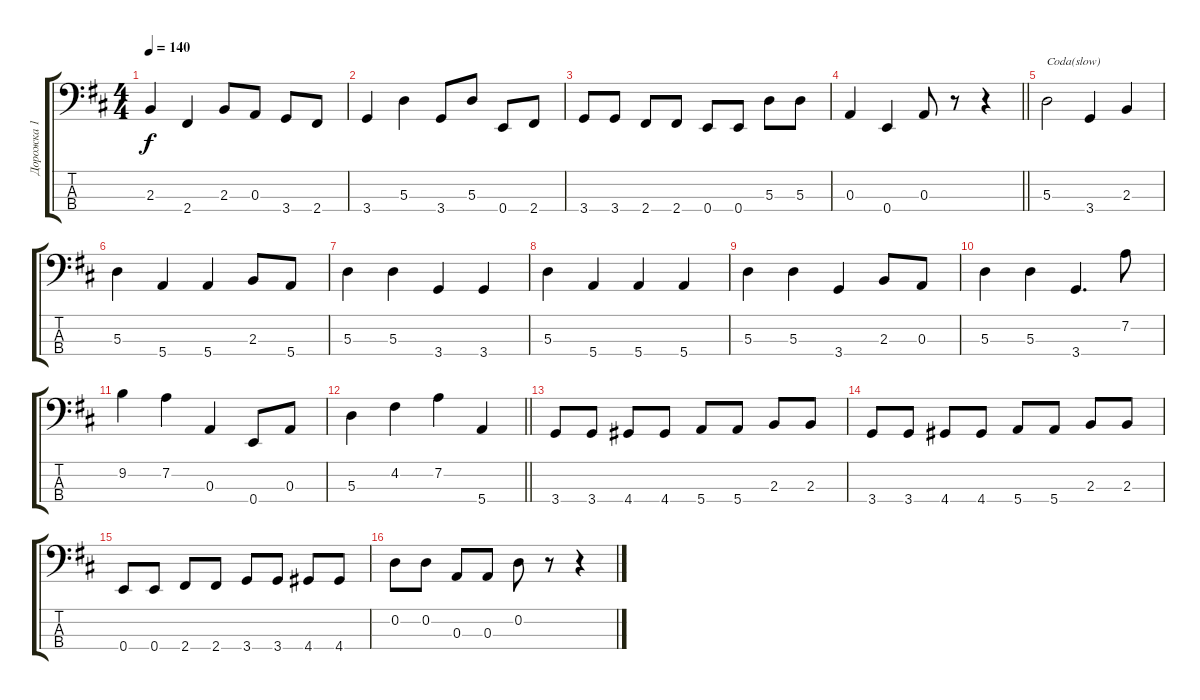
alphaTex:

\track ("Дорожка 1" "Дорожка 1") {instrument acousticguitarsteel}
\staff {score tabs}
\tuning (G2 D2 A1 E1) {hide}
\ts (4 4)
\tempo 140
\clef f4
\ks d
2.3.4{dy f} 2.4.4 2.3.8 0.3.8 3.4.8 2.4.8 |
3.4.4 5.3.4 3.4.8 5.3.8 0.4.8 2.4.8 |
3.4.8 3.4.8 2.4.8 2.4.8 0.4.8 0.4.8 5.3.8 5.3.8 |
\barLineRight lightlight
0.3.4 0.4.4 0.3.8 r.8 r.4 |
5.3.2{txt "Coda(slow)"} 3.4.4 2.3.4 |
5.3.4 5.4.4 5.4.4 2.3.8 5.4.8 |
5.3.4 5.3.4 3.4.4 3.4.4 |
5.3.4 5.4.4 5.4.4 5.4.4 |
5.3.4 5.3.4 3.4.4 2.3.8 0.3.8 |
5.3.4 5.3.4 3.4.4{d} 7.2.8 |
9.2.4 7.2.4 0.3.4 0.4.8 0.3.8 |
\barLineRight lightlight
5.3.4 4.2.4 7.2.4 5.4.4 |
3.4.8 3.4.8 4.4.8 4.4.8 5.4.8 5.4.8 2.3.8 2.3.8 |
3.4.8 3.4.8 4.4.8 4.4.8 5.4.8 5.4.8 2.3.8 2.3.8 |
0.4.8 0.4.8 2.4.8 2.4.8 3.4.8 3.4.8 4.4.8 4.4.8 |
0.2.8 0.2.8 0.3.8 0.3.8 0.2.8 r.8 r.4
